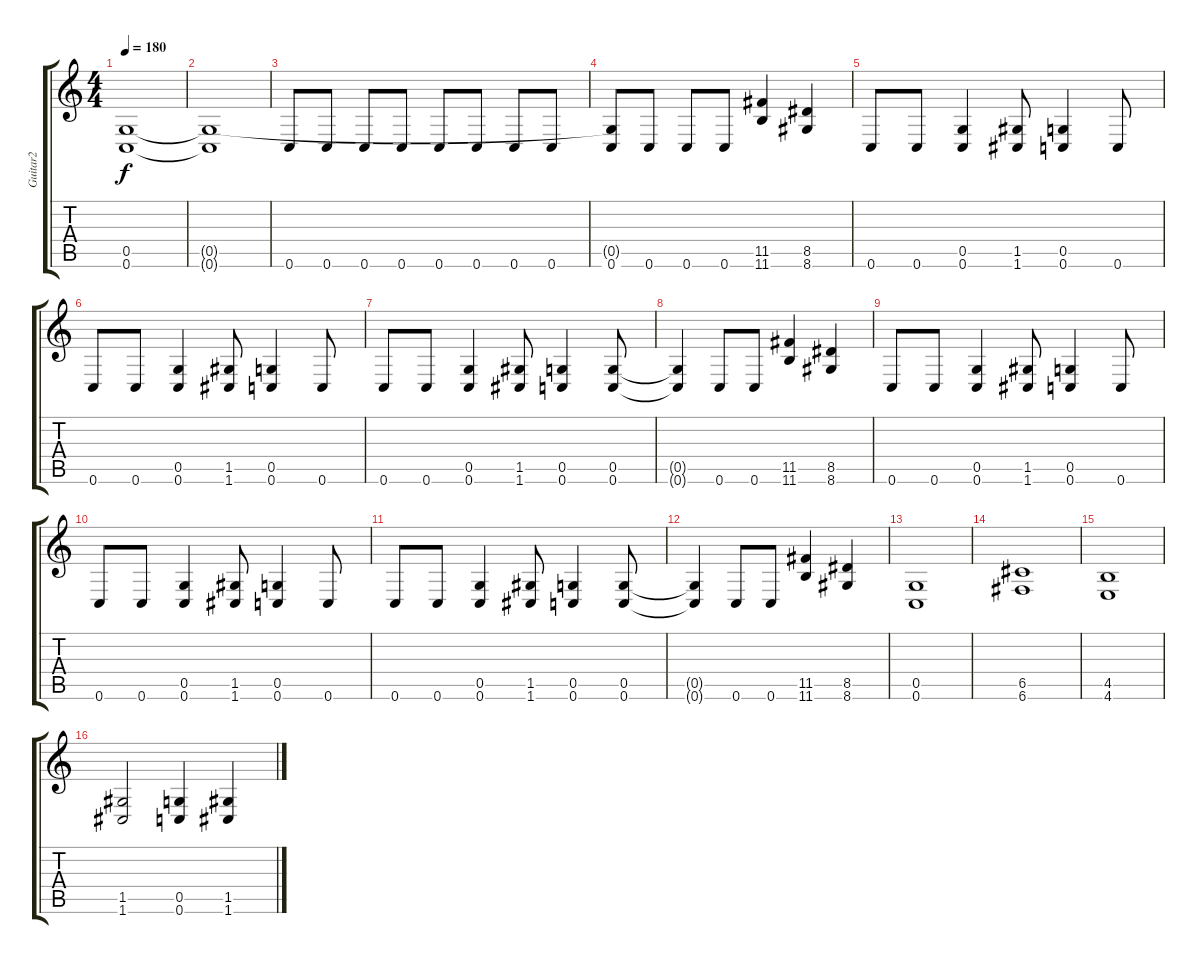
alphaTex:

\track ("Guitar2" "Guitar2") {instrument distortionguitar}
\staff {score tabs}
\tuning (D4 A3 F3 C3 G2 C2) {hide}
\ts (4 4)
\tempo 180
\clef g2
\ks c
(0.5 0.6).1{dy f} |
(0.5{t} 0.6{t}).1 |
0.6.8 0.6.8 0.6.8 0.6.8 0.6.8 0.6.8 0.6.8 0.6.8 |
(0.5{t} 0.6).8 0.6.8 0.6.8 0.6.8 (11.5 11.6).4 (8.5 8.6).4 |
0.6.8 0.6.8 (0.5 0.6).4 (1.5 1.6).8 (0.5 0.6).4 0.6.8 |
0.6.8 0.6.8 (0.5 0.6).4 (1.5 1.6).8 (0.5 0.6).4 0.6.8 |
0.6.8 0.6.8 (0.5 0.6).4 (1.5 1.6).8 (0.5 0.6).4 (0.5 0.6).8 |
(0.5{t} 0.6{t}).4 0.6.8 0.6.8 (11.5 11.6).4 (8.5 8.6).4 |
0.6.8 0.6.8 (0.5 0.6).4 (1.5 1.6).8 (0.5 0.6).4 0.6.8 |
0.6.8 0.6.8 (0.5 0.6).4 (1.5 1.6).8 (0.5 0.6).4 0.6.8 |
0.6.8 0.6.8 (0.5 0.6).4 (1.5 1.6).8 (0.5 0.6).4 (0.5 0.6).8 |
(0.5{t} 0.6{t}).4 0.6.8 0.6.8 (11.5 11.6).4 (8.5 8.6).4 |
(0.5 0.6).1 |
(6.5 6.6).1 |
(4.5 4.6).1 |
(1.5 1.6).2 (0.5 0.6).4 (1.5 1.6).4
